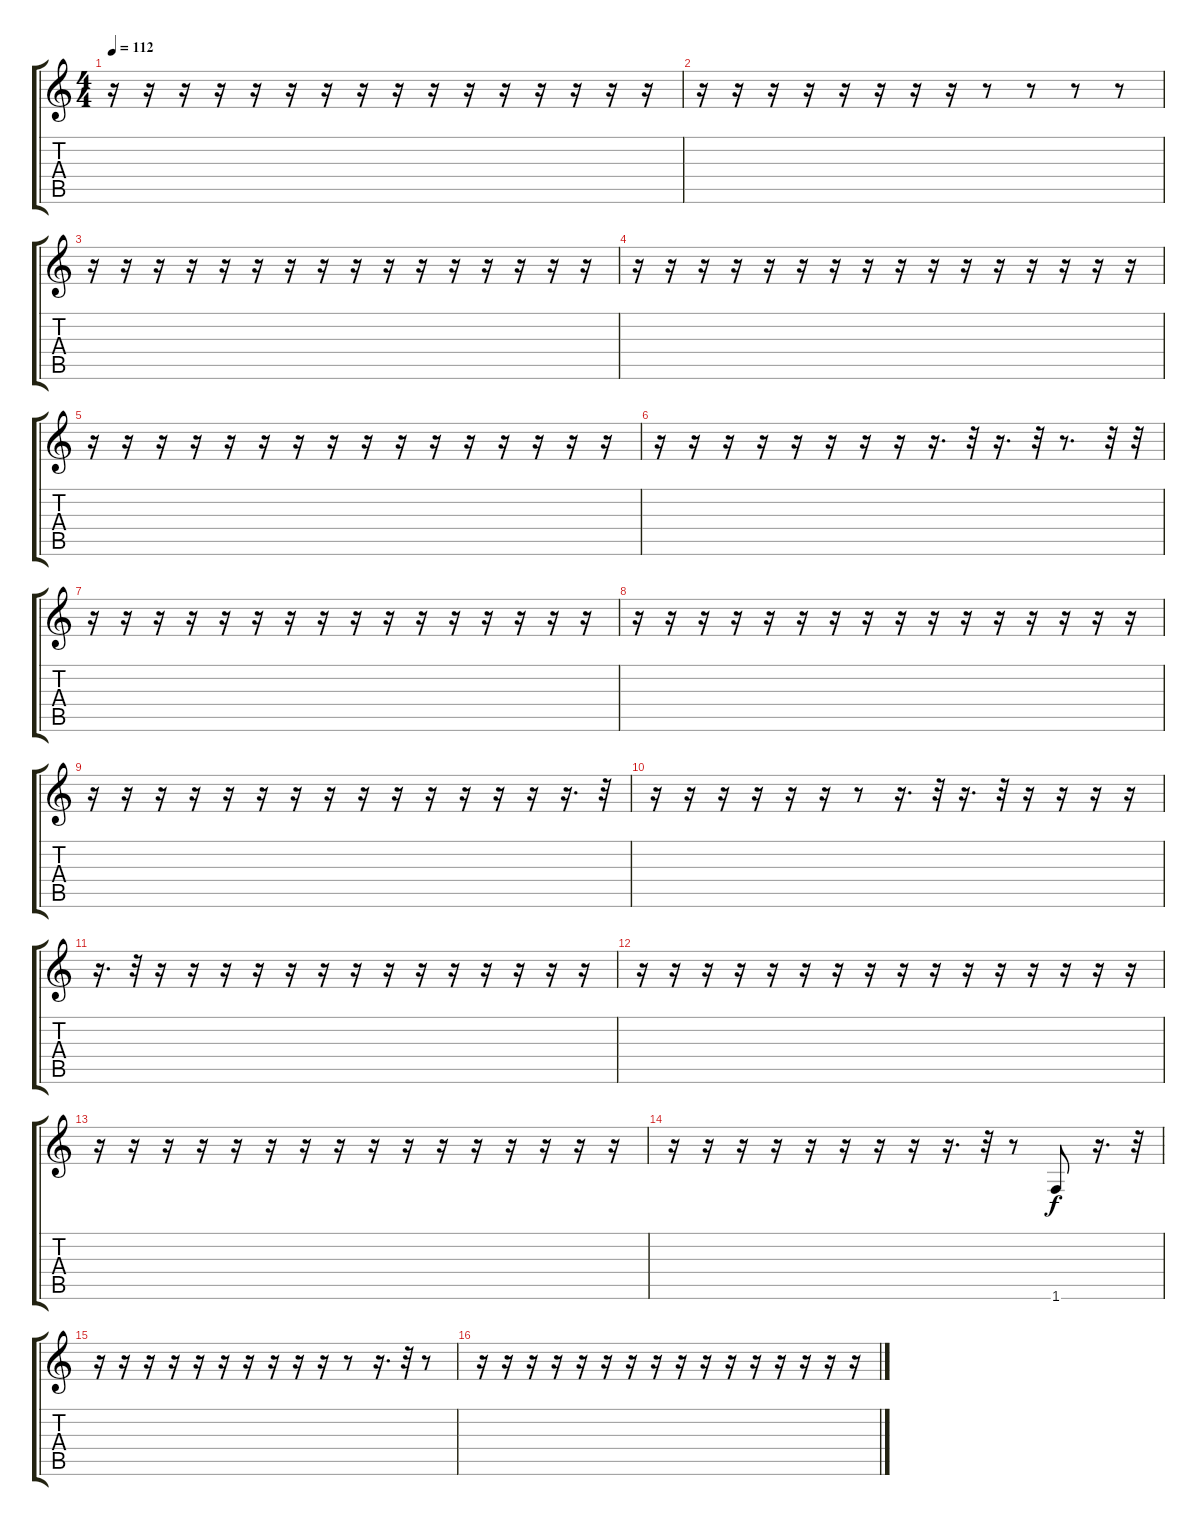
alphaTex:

\track "" {instrument fretlessbass}
\staff {score tabs}
\tuning (E4 B3 G3 D3 A2 E2) {hide}
\ts (4 4)
\tempo 112
\clef g2
\ks c
r.16{dy mf} r.16 r.16 r.16 r.16 r.16 r.16 r.16 r.16 r.16 r.16 r.16 r.16 r.16 r.16 r.16 |
r.16 r.16 r.16 r.16 r.16 r.16 r.16 r.16 r.8 r.8 r.8 r.8 |
r.16 r.16 r.16 r.16 r.16 r.16 r.16 r.16 r.16 r.16 r.16 r.16 r.16 r.16 r.16 r.16 |
r.16 r.16 r.16 r.16 r.16 r.16 r.16 r.16 r.16 r.16 r.16 r.16 r.16 r.16 r.16 r.16 |
r.16 r.16 r.16 r.16 r.16 r.16 r.16 r.16 r.16 r.16 r.16 r.16 r.16 r.16 r.16 r.16 |
r.16 r.16 r.16 r.16 r.16 r.16 r.16 r.16 r.16{d} r.32 r.16{d} r.32 r.8{d} r.32 r.32 |
r.16 r.16 r.16 r.16 r.16 r.16 r.16 r.16 r.16 r.16 r.16 r.16 r.16 r.16 r.16 r.16 |
r.16 r.16 r.16 r.16 r.16 r.16 r.16 r.16 r.16 r.16 r.16 r.16 r.16 r.16 r.16 r.16 |
r.16 r.16 r.16 r.16 r.16 r.16 r.16 r.16 r.16 r.16 r.16 r.16 r.16 r.16 r.16{d} r.32 |
r.16 r.16 r.16 r.16 r.16 r.16 r.8 r.16{d} r.32 r.16{d} r.32 r.16 r.16 r.16 r.16 |
r.16{d} r.32 r.16 r.16 r.16 r.16 r.16 r.16 r.16 r.16 r.16 r.16 r.16 r.16 r.16 r.16 |
r.16 r.16 r.16 r.16 r.16 r.16 r.16 r.16 r.16 r.16 r.16 r.16 r.16 r.16 r.16 r.16 |
r.16 r.16 r.16 r.16 r.16 r.16 r.16 r.16 r.16 r.16 r.16 r.16 r.16 r.16 r.16 r.16 |
r.16 r.16 r.16 r.16 r.16 r.16 r.16 r.16 r.16{d} r.32 r.8 1.6.8{dy f} r.16{d} r.32 |
r.16 r.16 r.16 r.16 r.16 r.16 r.16 r.16 r.16 r.16 r.8 r.16{d} r.32 r.8 |
r.16 r.16 r.16 r.16 r.16 r.16 r.16 r.16 r.16 r.16 r.16 r.16 r.16 r.16 r.16 r.16
